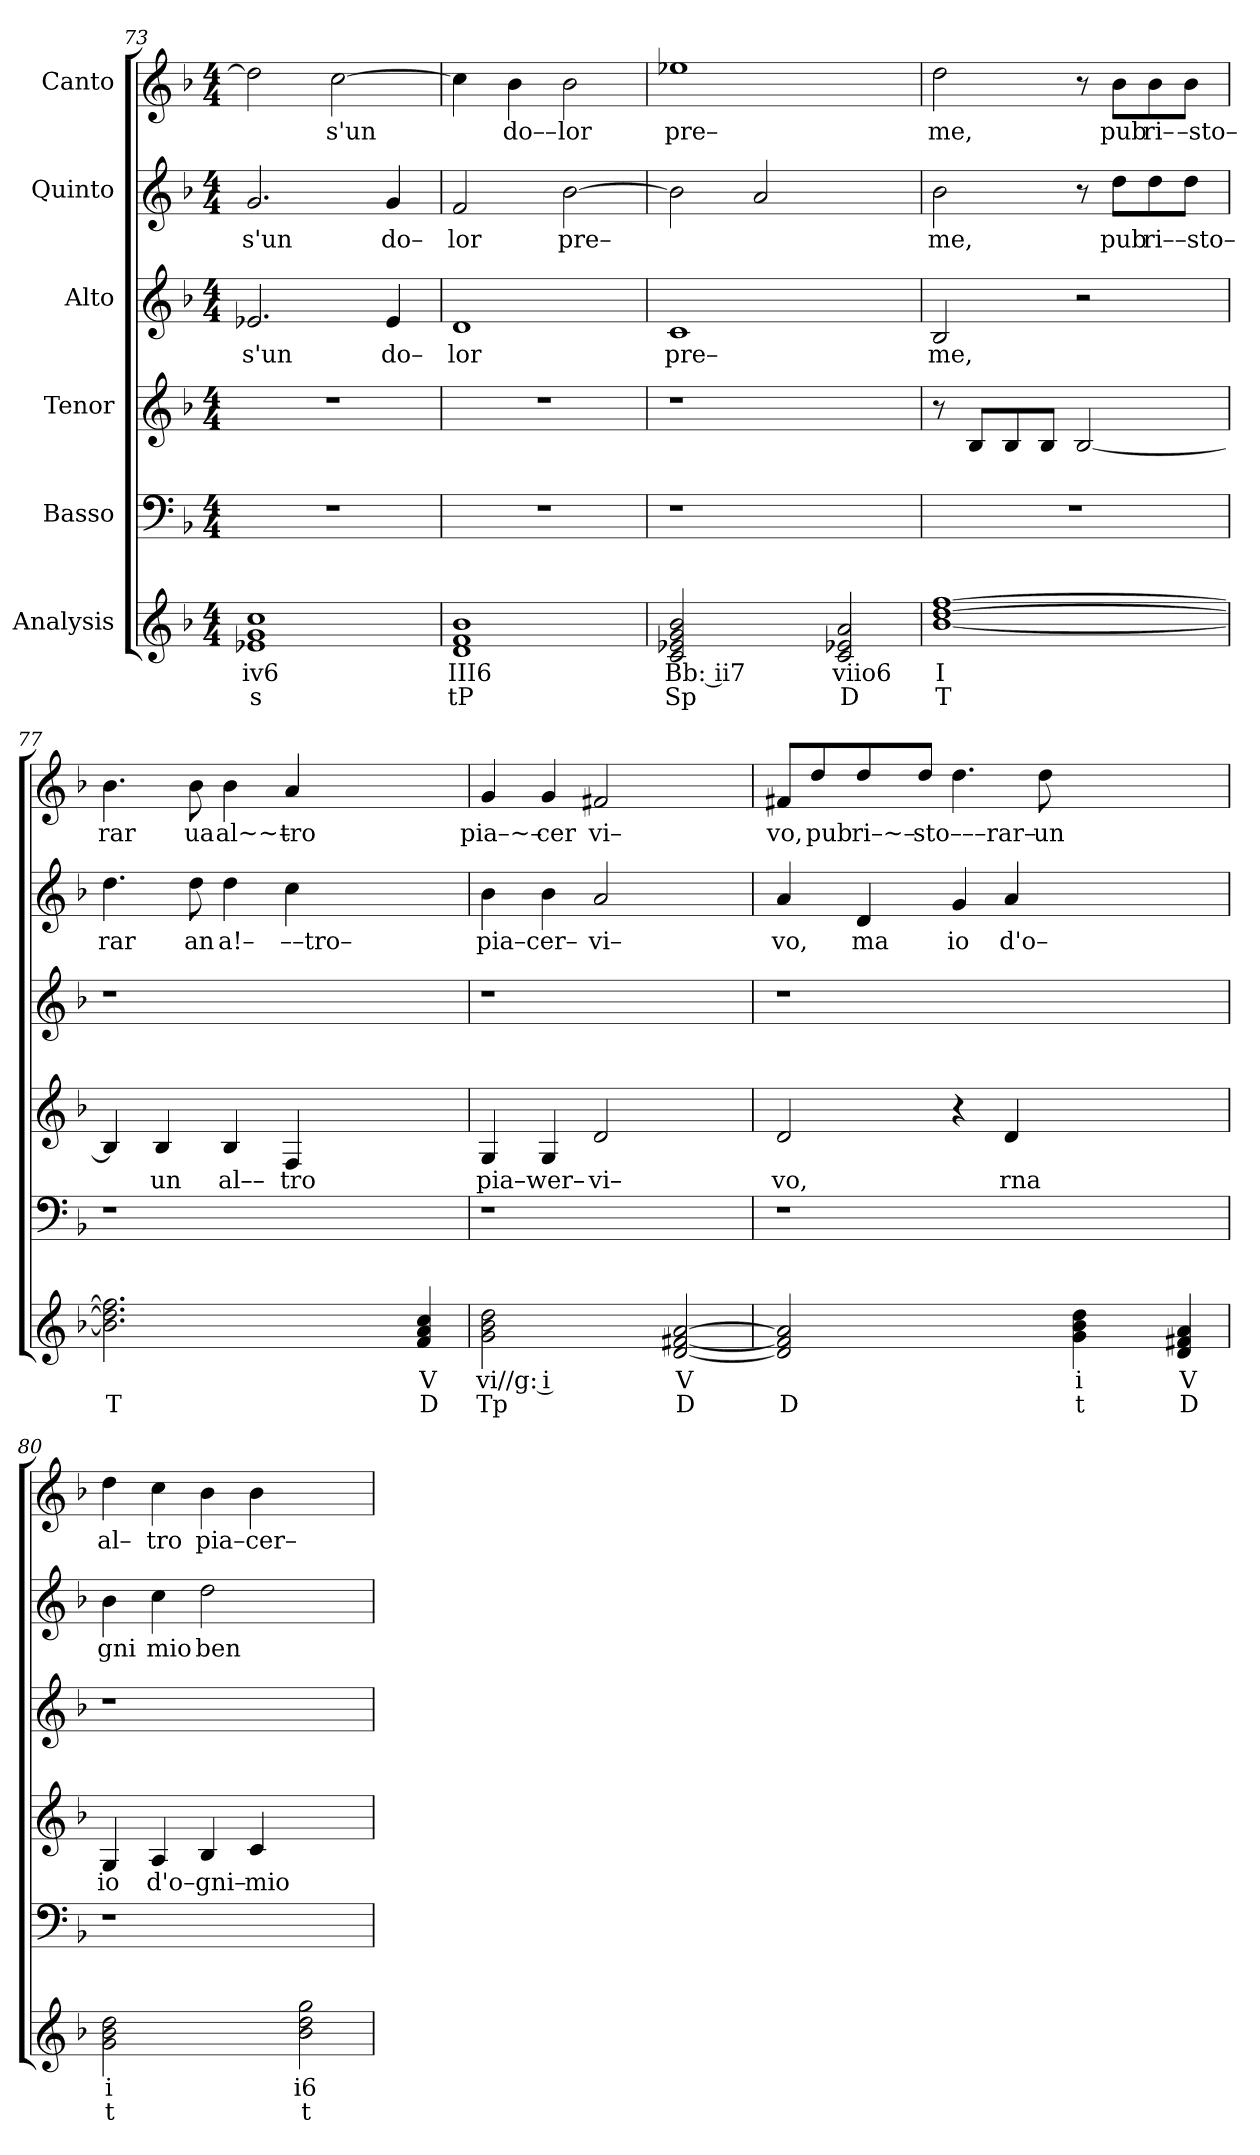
**kern	**text	**text	**kern	**kern	**text	**kern	**text	**kern	**text	**kern	**text
*part6	*part6	*part6	*part5	*part4	*part4	*part3	*part3	*part2	*part2	*part1	*part1
*staff6	*staff6	*staff6	*staff5	*staff4	*staff4	*staff3	*staff3	*staff2	*staff2	*staff1	*staff1
*I"Analysis	*	*	*I"Basso	*I"Tenor	*	*I"Alto	*	*I"Quinto	*	*I"Canto	*
*	*	*	*clefF4	*clefG2	*	*clefG2	*	*clefG2	*	*clefG2	*
*k[b-]	*	*	*k[b-]	*k[b-]	*	*k[b-]	*	*k[b-]	*	*k[b-]	*
*	*	*	*F:	*F:	*	*F:	*	*F:	*	*F:	*
*M4/4	*	*	*M4/4	*M4/4	*	*M4/4	*	*M4/4	*	*M4/4	*
=73	=73	=73	=73	=73	=73	=73	=73	=73	=73	=73	=73
!	!	!	!	!	!	!	!LO:LY:b	!	!	!	!
!	!	!	!	!	!	!	!	!	!LO:LY:b	!	!
1e-X 1g 1cc	iv6	s	1r	1r	.	2.e-X/	s'un	2.g/	s'un	2dd\]	.
!	!	!	!	!	!	!	!	!	!	!	!LO:LY:b
.	.	.	.	.	.	.	.	.	.	[2cc\	s'un
!	!	!	!	!	!	!	!LO:LY:b	!	!	!	!
!	!	!	!	!	!	!	!	!	!LO:LY:b	!	!
.	.	.	.	.	.	4e-/	do–	4g/	do–	.	.
=74	=74	=74	=74	=74	=74	=74	=74	=74	=74	=74	=74
!	!	!	!	!	!	!	!LO:LY:b	!	!	!	!
!	!	!	!	!	!	!	!	!	!LO:LY:b	!	!
1d 1f 1b-	III6	tP	1r	1r	.	1d	lor	2f/	lor	4cc\]	.
!	!	!	!	!	!	!	!	!	!	!	!LO:LY:b
.	.	.	.	.	.	.	.	.	.	4b-\	do––
!	!	!	!	!	!	!	!	!	!LO:LY:b	!	!
!	!	!	!	!	!	!	!	!	!	!	!LO:LY:b
.	.	.	.	.	.	.	.	[2b-\	pre–	2b-\	lor
=75	=75	=75	=75	=75	=75	=75	=75	=75	=75	=75	=75
!	!	!	!	!	!	!	!LO:LY:b	!	!	!	!
!	!	!	!	!	!	!	!	!	!	!	!LO:LY:b
2c 2e-X 2g 2b-	Bb: ii7	Sp	1r	1r	.	1c	pre–	2b-\]	.	1ee-X	pre–
2ryy	.	.	.	.	.	.	.	2a/	.	.	.
2c 2e-X 2a	viio6	D	2ryy	2ryy	.	2ryy	.	2ryy	.	2ryy	.
=76	=76	=76	=76	=76	=76	=76	=76	=76	=76	=76	=76
!	!	!	!	!	!	!	!LO:LY:b	!	!	!	!
!	!	!	!	!	!	!	!	!	!LO:LY:b	!	!
!	!	!	!	!	!	!	!	!	!	!	!LO:LY:b
[1b- [1dd [1ff	I	T	1r	8r	.	2B-/	me,	2b-\	me,	2dd\	me,
.	.	.	.	8B-/L	.	.	.	.	.	.	.
.	.	.	.	8B-/	.	.	.	.	.	.	.
.	.	.	.	8B-/J	.	.	.	.	.	.	.
.	.	.	.	[2B-/	.	2r	.	8r	.	8r	.
!	!	!	!	!	!	!	!	!	!LO:LY:b	!	!
!	!	!	!	!	!	!	!	!	!	!	!LO:LY:b
.	.	.	.	.	.	.	.	8dd\L	pub	8b-\L	pub
!	!	!	!	!	!	!	!	!	!LO:LY:b	!	!
!	!	!	!	!	!	!	!	!	!	!	!LO:LY:b
.	.	.	.	.	.	.	.	8dd\	ri––sto–	8b-\	ri–
!	!	!	!	!	!	!	!	!	!	!	!LO:LY:b
.	.	.	.	.	.	.	.	8dd\J	.	8b-\J	–sto–
=77	=77	=77	=77	=77	=77	=77	=77	=77	=77	=77	=77
!	!	!	!	!	!	!	!	!	!LO:LY:b	!	!
!	!	!	!	!	!	!	!	!	!	!	!LO:LY:b
2.b-] 2.dd] 2.ff]	.	T	1r	4B-/]	.	1r	.	4.dd\	rar	4.b-\	rar
!	!	!	!	!	!LO:LY:b	!	!	!	!	!	!
.	.	.	.	4B-/	un	.	.	.	.	.	.
!	!	!	!	!	!	!	!	!	!LO:LY:b	!	!
!	!	!	!	!	!	!	!	!	!	!	!LO:LY:b
.	.	.	.	.	.	.	.	8dd\	an	8b-\	ua
!	!	!	!	!	!LO:LY:b	!	!	!	!	!	!
!	!	!	!	!	!	!	!	!	!LO:LY:b	!	!
!	!	!	!	!	!	!	!	!	!	!	!LO:LY:b
.	.	.	.	4B-/	al––	.	.	4dd\	a!–	4b-\	al~~–
!	!	!	!	!	!LO:LY:b	!	!	!	!	!	!
!	!	!	!	!	!	!	!	!	!LO:LY:b	!	!
!	!	!	!	!	!	!	!	!	!	!	!LO:LY:b
2.ryy	.	.	.	4F/	tro	.	.	4cc\	––tro–	4a/	tro
.	.	.	2.ryy	2.ryy	.	2.ryy	.	2.ryy	.	2.ryy	.
4f 4a 4cc	V	D	.	.	.	.	.	.	.	.	.
=78	=78	=78	=78	=78	=78	=78	=78	=78	=78	=78	=78
!	!	!	!	!	!LO:LY:b	!	!	!	!	!	!
!	!	!	!	!	!	!	!	!	!LO:LY:b	!	!
!	!	!	!	!	!	!	!	!	!	!	!LO:LY:b
2g 2b- 2dd	vi//g: i	Tp	1r	4G/	pia–wer–	1r	.	4b-\	pia–cer–	4g/	pia–~–
!	!	!	!	!	!	!	!	!	!	!	!LO:LY:b
.	.	.	.	4G/	.	.	.	4b-\	.	4g/	cer
!	!	!	!	!	!LO:LY:b	!	!	!	!	!	!
!	!	!	!	!	!	!	!	!	!LO:LY:b	!	!
!	!	!	!	!	!	!	!	!	!	!	!LO:LY:b
2ryy	.	.	.	2d/	vi–	.	.	2a/	vi–	2f#X/	vi–
[2d [2f#X [2a	V	D	2ryy	2ryy	.	2ryy	.	2ryy	.	2ryy	.
=79	=79	=79	=79	=79	=79	=79	=79	=79	=79	=79	=79
!	!	!	!	!	!LO:LY:b	!	!	!	!	!	!
!	!	!	!	!	!	!	!	!	!LO:LY:b	!	!
!	!	!	!	!	!	!	!	!	!	!	!LO:LY:b
2d] 2f#] 2a]	.	D	1r	2d/	vo,	1r	.	4a/	vo,	8f#X/L	vo,
!	!	!	!	!	!	!	!	!	!	!	!LO:LY:b
.	.	.	.	.	.	.	.	.	.	8dd/	pub
!	!	!	!	!	!	!	!	!	!LO:LY:b	!	!
!	!	!	!	!	!	!	!	!	!	!	!LO:LY:b
.	.	.	.	.	.	.	.	4d/	ma	8dd/	ri–~–
!	!	!	!	!	!	!	!	!	!	!	!LO:LY:b
.	.	.	.	.	.	.	.	.	.	8dd/J	sto–––rar–
!	!	!	!	!	!	!	!	!	!LO:LY:b	!	!
2ryy	.	.	.	4r	.	.	.	4g/	io	4.dd\	.
!	!	!	!	!	!LO:LY:b	!	!	!	!	!	!
!	!	!	!	!	!	!	!	!	!LO:LY:b	!	!
.	.	.	.	4d/	rna	.	.	4a/	d'o–	.	.
!	!	!	!	!	!	!	!	!	!	!	!LO:LY:b
.	.	.	.	.	.	.	.	.	.	8dd\	un
4g 4b- 4dd	i	t	2.ryy	2.ryy	.	2.ryy	.	2.ryy	.	2.ryy	.
4ryy	.	.	.	.	.	.	.	.	.	.	.
4d 4f#X 4a	V	D	.	.	.	.	.	.	.	.	.
=80	=80	=80	=80	=80	=80	=80	=80	=80	=80	=80	=80
!	!	!	!	!	!LO:LY:b	!	!	!	!	!	!
!	!	!	!	!	!	!	!	!	!LO:LY:b	!	!
!	!	!	!	!	!	!	!	!	!	!	!LO:LY:b
2g 2b- 2dd	i	t	1r	4G/	io	1r	.	4b-\	gni	4dd\	al–
!	!	!	!	!	!LO:LY:b	!	!	!	!	!	!
!	!	!	!	!	!	!	!	!	!LO:LY:b	!	!
!	!	!	!	!	!	!	!	!	!	!	!LO:LY:b
.	.	.	.	4A/	d'o–gni–	.	.	4cc\	mio	4cc\	tro
!	!	!	!	!	!	!	!	!	!LO:LY:b	!	!
!	!	!	!	!	!	!	!	!	!	!	!LO:LY:b
2ryy	.	.	.	4B-/	.	.	.	2dd\	ben	4b-\	pia–cer–
!	!	!	!	!	!LO:LY:b	!	!	!	!	!	!
.	.	.	.	4c/	mio	.	.	.	.	4b-\	.
2b- 2dd 2gg	i6	t	2ryy	2ryy	.	2ryy	.	2ryy	.	2ryy	.
=	=	=	=	=	=	=	=	=	=	=	=
*-	*-	*-	*-	*-	*-	*-	*-	*-	*-	*-	*-
